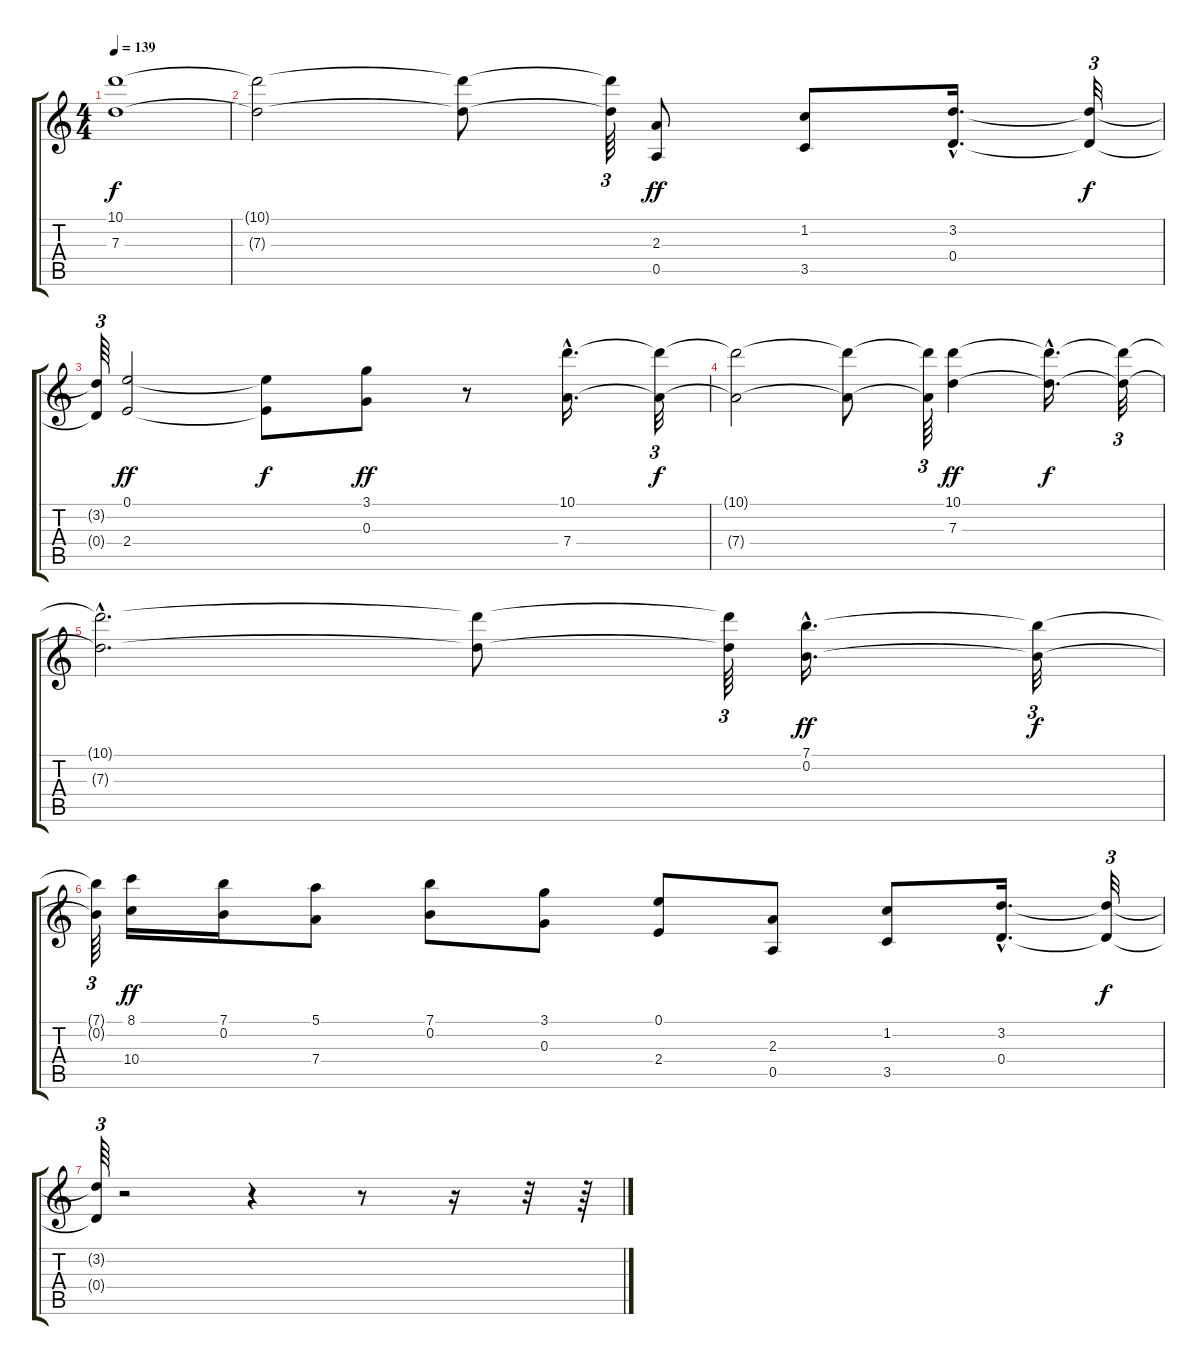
\track "" {instrument distortionguitar}
\staff {score tabs}
\tuning (E4 B3 G3 D3 A2 E2) {hide}
\ts (4 4)
\tempo 139
\clef g2
\ks c
(10.1{t} 7.3{t}).1{dy f} |
(10.1{t} 7.3{t}).2 (10.1{t} 7.3{t}).8 (10.1{t} 7.3{t}).64{tu (3 2)} (2.3 0.5).8{dy ff} (1.2 3.5).8 (3.2{hac} 0.4{hac}).16{d} (3.2{t} 0.4{t}).32{tu (3 2) dy f} |
(3.2{t} 0.4{t}).64{tu (3 2)} (0.1 2.4).2{dy ff} (0.1{t} 2.4{t}).8{dy f} (3.1 0.3).8{dy ff} r.8 (10.1{hac} 7.4{hac}).16{d} (10.1{t} 7.4{t}).32{tu (3 2) dy f} |
(10.1{t} 7.4{t}).2 (10.1{t} 7.4{t}).8 (10.1{t} 7.4{t}).64{tu (3 2)} (10.1 7.3).4{dy ff} (10.1{hac t} 7.3{hac t}).16{d dy f} (10.1{t} 7.3{t}).32{tu (3 2)} |
(10.1{hac t} 7.3{hac t}).2{d} (10.1{t} 7.3{t}).8 (10.1{t} 7.3{t}).64{tu (3 2)} (7.1{hac} 0.2{hac}).16{d dy ff} (7.1{t} 0.2{t}).32{tu (3 2) dy f} |
(7.1{t} 0.2{t}).64{tu (3 2)} (8.1 10.4).16{dy ff} (7.1 0.2).16 (5.1 7.4).8 (7.1 0.2).8 (3.1 0.3).8 (0.1 2.4).8 (2.3 0.5).8 (1.2 3.5).8 (3.2{hac} 0.4{hac}).16{d} (3.2{t} 0.4{t}).32{tu (3 2) dy f} |
(3.2{t} 0.4{t}).64{tu (3 2)} r.2 r.4 r.8 r.16 r.32 r.64
